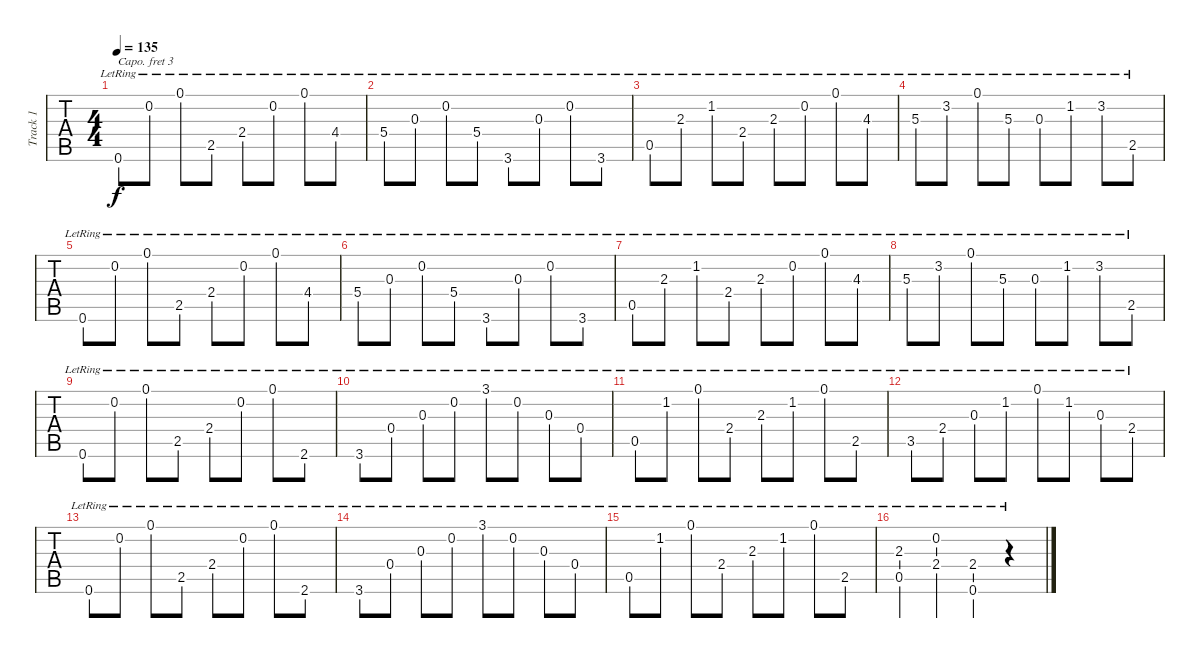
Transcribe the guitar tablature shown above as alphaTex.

\track ("Track 1" "Track 1") {instrument acousticguitarsteel}
\staff {tabs}
\capo 3
\tuning (E4 B3 G3 D3 A2 E2) {hide}
\ts (4 4)
\tempo 135
\clef g2
\ks c
0.6{lr}.8{dy f} 0.2{lr}.8 0.1{lr}.8 2.5{lr}.8 2.4{lr}.8 0.2{lr}.8 0.1{lr}.8 4.4{lr}.8 |
5.4{lr}.8 0.3{lr}.8 0.2{lr}.8 5.4{lr}.8 3.6{lr}.8 0.3{lr}.8 0.2{lr}.8 3.6{lr}.8 |
0.5{lr}.8 2.3{lr}.8 1.2{lr}.8 2.4{lr}.8 2.3{lr}.8 0.2{lr}.8 0.1{lr}.8 4.3{lr}.8 |
5.3{lr}.8 3.2{lr}.8 0.1{lr}.8 5.3{lr}.8 0.3{lr}.8 1.2{lr}.8 3.2{lr}.8 2.5{lr}.8 |
0.6{lr}.8 0.2{lr}.8 0.1{lr}.8 2.5{lr}.8 2.4{lr}.8 0.2{lr}.8 0.1{lr}.8 4.4{lr}.8 |
5.4{lr}.8 0.3{lr}.8 0.2{lr}.8 5.4{lr}.8 3.6{lr}.8 0.3{lr}.8 0.2{lr}.8 3.6{lr}.8 |
0.5{lr}.8 2.3{lr}.8 1.2{lr}.8 2.4{lr}.8 2.3{lr}.8 0.2{lr}.8 0.1{lr}.8 4.3{lr}.8 |
5.3{lr}.8 3.2{lr}.8 0.1{lr}.8 5.3{lr}.8 0.3{lr}.8 1.2{lr}.8 3.2{lr}.8 2.5{lr}.8 |
0.6{lr}.8 0.2{lr}.8 0.1{lr}.8 2.5{lr}.8 2.4{lr}.8 0.2{lr}.8 0.1{lr}.8 2.6{lr}.8 |
3.6{lr}.8 0.4{lr}.8 0.3{lr}.8 0.2{lr}.8 3.1{lr}.8 0.2{lr}.8 0.3{lr}.8 0.4{lr}.8 |
0.5{lr}.8 1.2{lr}.8 0.1{lr}.8 2.4{lr}.8 2.3{lr}.8 1.2{lr}.8 0.1{lr}.8 2.5{lr}.8 |
3.5{lr}.8 2.4{lr}.8 0.3{lr}.8 1.2{lr}.8 0.1{lr}.8 1.2{lr}.8 0.3{lr}.8 2.4{lr}.8 |
0.6{lr}.8 0.2{lr}.8 0.1{lr}.8 2.5{lr}.8 2.4{lr}.8 0.2{lr}.8 0.1{lr}.8 2.6{lr}.8 |
3.6{lr}.8 0.4{lr}.8 0.3{lr}.8 0.2{lr}.8 3.1{lr}.8 0.2{lr}.8 0.3{lr}.8 0.4{lr}.8 |
0.5{lr}.8 1.2{lr}.8 0.1{lr}.8 2.4{lr}.8 2.3{lr}.8 1.2{lr}.8 0.1{lr}.8 2.5{lr}.8 |
(2.3{lr} 0.5{lr}).4 (0.2{lr} 2.4{lr}).4 (2.4{lr} 0.6{lr}).4 r.4
